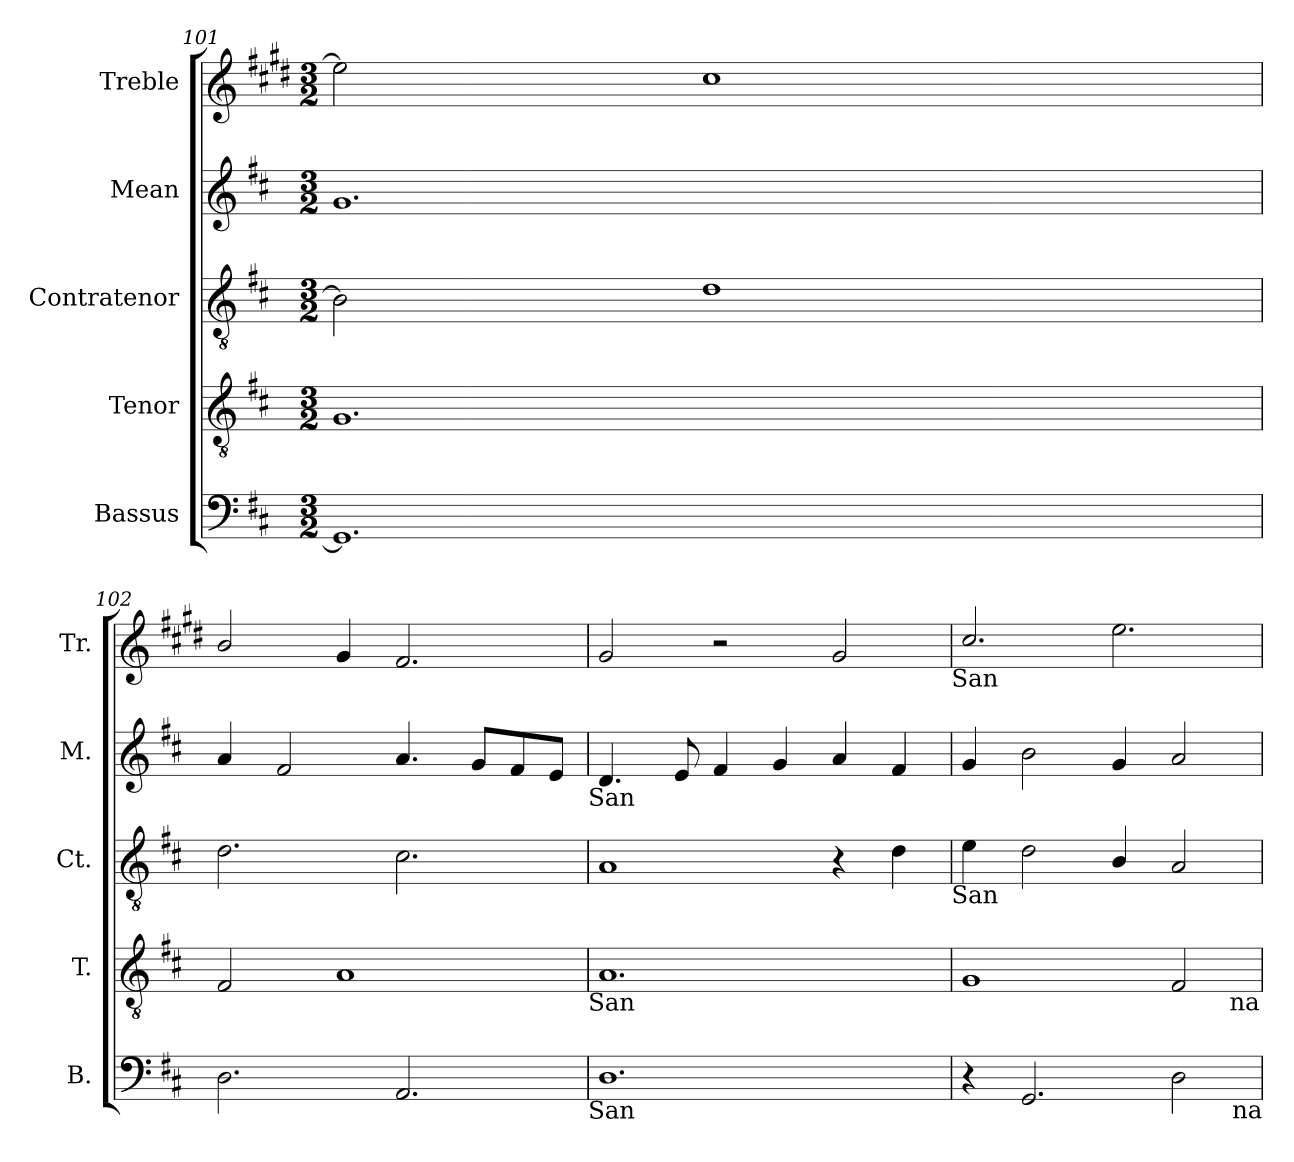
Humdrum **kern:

**kern	**kern	**kern	**kern	**kern
*part5	*part4	*part3	*part2	*part1
*staff5	*staff4	*staff3	*staff2	*staff1
*I"Bassus	*I"Tenor	*I"Contratenor	*I"Mean	*I"Treble
*I'B.	*I'T.	*I'Ct.	*I'M.	*I'Tr.
*clefF4	*clefGv2	*clefGv2	*clefG2	*clefG2
*ITrd7c12	*	*	*	*ITrd1c2
*k[f#c#]	*k[f#c#]	*k[f#c#]	*k[f#c#]	*k[f#c#]
*D:	*D:	*D:	*D:	*D:
*M3/2	*M3/2	*M3/2	*M3/2	*M3/2
=101	=101	=101	=101	=101
1.GGG]	1.G	2B\]	1.g	2dd\]
.	.	1d	.	1b
=102	=102	=102	=102	=102
2.DD\	2F#/	2.d\	4a/	2a/
.	.	.	2f#/	.
.	1A	.	.	4f#/
2.AAA/	.	2.c#\	4.a/	2.e/
.	.	.	8g/L	.
.	.	.	8f#/	.
.	.	.	8e/J	.
!	!	!	!LO:TX:b:t=San	!
!	!LO:TX:b:t=San	!	!	!
!LO:TX:b:t=San	!	!	!	!
=103	=103	=103	=103	=103
1.DD	1.A	1A	4.d/	2f#/
.	.	.	8e/	.
.	.	.	4f#/	2r
.	.	.	4g/	.
.	.	4r	4a/	2f#/
.	.	4d\	4f#/	.
!	!	!	!	!LO:TX:b:t=San
!	!	!LO:TX:b:t=San	!	!
=104	=104	=104	=104	=104
4r	1G	4e\	4g/	2.b/
2.GGG/	.	2d\	2b\	.
.	.	4B/	4g/	2.dd\
2DD\	2F#/	2A/	2a/	.
!	!LO:TX:b:t=na	!	!	!
!LO:TX:b:t=na	!	!	!	!
=	=	=	=	=
*-	*-	*-	*-	*-
